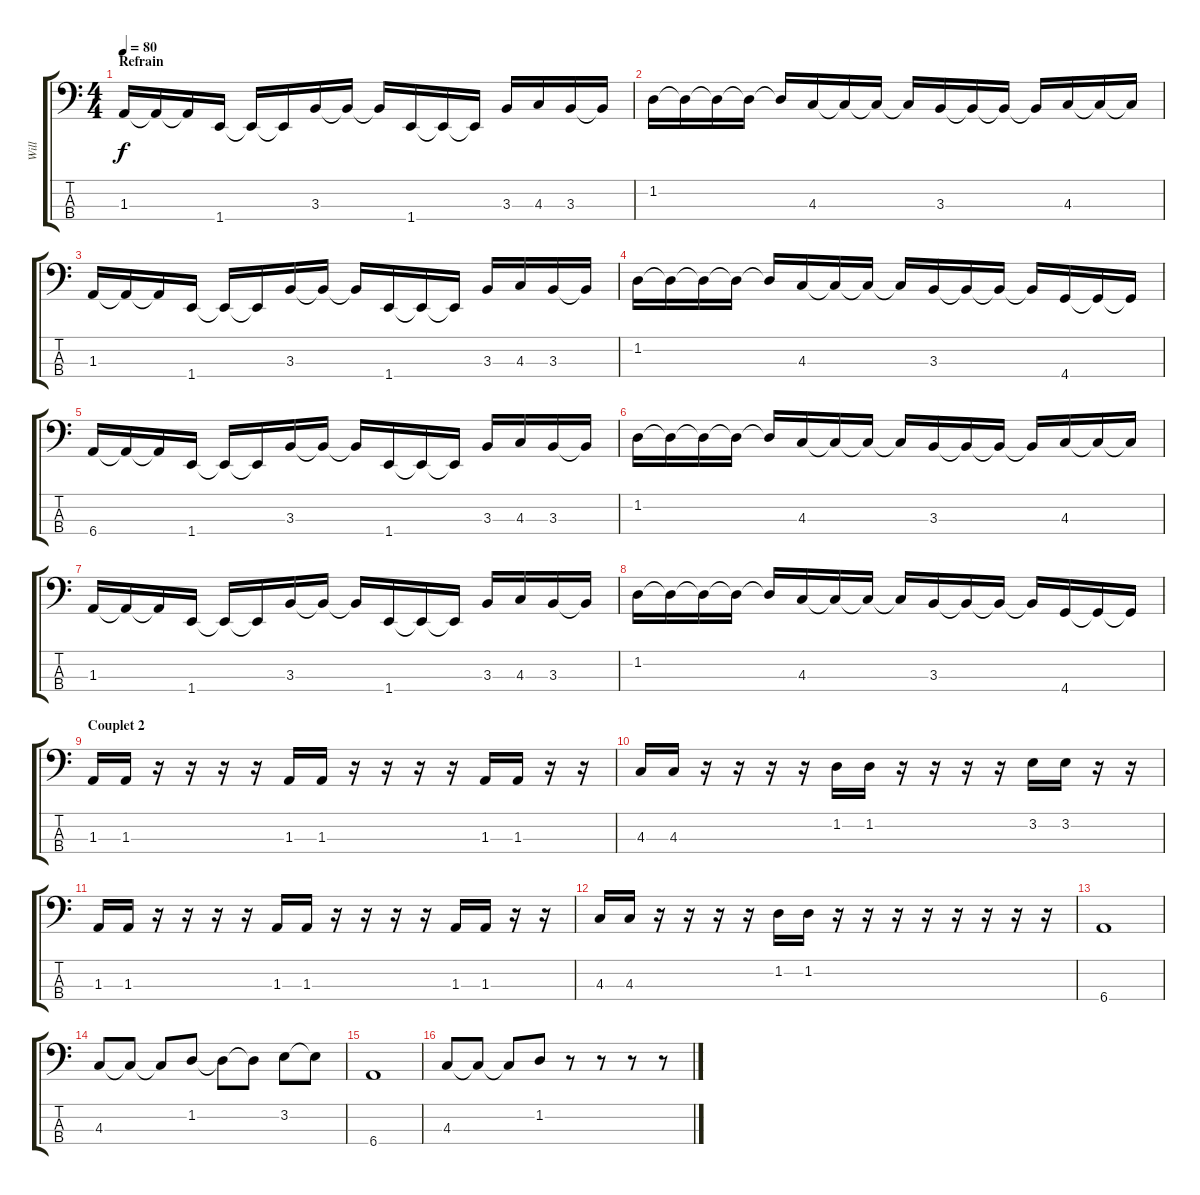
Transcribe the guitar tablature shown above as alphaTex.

\track ("Will" "Will") {instrument electricbassfinger}
\staff {score tabs}
\tuning (Gb2 Db2 Ab1 Eb1) {hide}
\ts (4 4)
\section ("" "Refrain")
\tempo 80
\clef f4
\ks c
1.3.16{dy f} 1.3{t}.16 1.3{t}.16 1.4.16 1.4{t}.16 1.4{t}.16 3.3.16 3.3{t}.16 3.3{t}.16 1.4.16 1.4{t}.16 1.4{t}.16 3.3.16 4.3.16 3.3.16 3.3{t}.16 |
1.2.16 1.2{t}.16 1.2{t}.16 1.2{t}.16 1.2{t}.16 4.3.16 4.3{t}.16 4.3{t}.16 4.3{t}.16 3.3.16 3.3{t}.16 3.3{t}.16 3.3{t}.16 4.3.16 4.3{t}.16 4.3{t}.16 |
1.3.16 1.3{t}.16 1.3{t}.16 1.4.16 1.4{t}.16 1.4{t}.16 3.3.16 3.3{t}.16 3.3{t}.16 1.4.16 1.4{t}.16 1.4{t}.16 3.3.16 4.3.16 3.3.16 3.3{t}.16 |
1.2.16 1.2{t}.16 1.2{t}.16 1.2{t}.16 1.2{t}.16 4.3.16 4.3{t}.16 4.3{t}.16 4.3{t}.16 3.3.16 3.3{t}.16 3.3{t}.16 3.3{t}.16 4.4.16 4.4{t}.16 4.4{t}.16 |
6.4.16 6.4{t}.16 6.4{t}.16 1.4.16 1.4{t}.16 1.4{t}.16 3.3.16 3.3{t}.16 3.3{t}.16 1.4.16 1.4{t}.16 1.4{t}.16 3.3.16 4.3.16 3.3.16 3.3{t}.16 |
1.2.16 1.2{t}.16 1.2{t}.16 1.2{t}.16 1.2{t}.16 4.3.16 4.3{t}.16 4.3{t}.16 4.3{t}.16 3.3.16 3.3{t}.16 3.3{t}.16 3.3{t}.16 4.3.16 4.3{t}.16 4.3{t}.16 |
1.3.16 1.3{t}.16 1.3{t}.16 1.4.16 1.4{t}.16 1.4{t}.16 3.3.16 3.3{t}.16 3.3{t}.16 1.4.16 1.4{t}.16 1.4{t}.16 3.3.16 4.3.16 3.3.16 3.3{t}.16 |
1.2.16 1.2{t}.16 1.2{t}.16 1.2{t}.16 1.2{t}.16 4.3.16 4.3{t}.16 4.3{t}.16 4.3{t}.16 3.3.16 3.3{t}.16 3.3{t}.16 3.3{t}.16 4.4.16 4.4{t}.16 4.4{t}.16 |
\section ("" "Couplet 2")
1.3.16 1.3.16 r.16 r.16 r.16 r.16 1.3.16 1.3.16 r.16 r.16 r.16 r.16 1.3.16 1.3.16 r.16 r.16 |
4.3.16 4.3.16 r.16 r.16 r.16 r.16 1.2.16 1.2.16 r.16 r.16 r.16 r.16 3.2.16 3.2.16 r.16 r.16 |
1.3.16 1.3.16 r.16 r.16 r.16 r.16 1.3.16 1.3.16 r.16 r.16 r.16 r.16 1.3.16 1.3.16 r.16 r.16 |
4.3.16 4.3.16 r.16 r.16 r.16 r.16 1.2.16 1.2.16 r.16 r.16 r.16 r.16 r.16 r.16 r.16 r.16 |
6.4.1 |
4.3.8 4.3{t}.8 4.3{t}.8 1.2.8 1.2{t}.8 1.2{t}.8 3.2.8 3.2{t}.8 |
6.4.1 |
4.3.8 4.3{t}.8 4.3{t}.8 1.2.8 r.8 r.8 r.8 r.8
